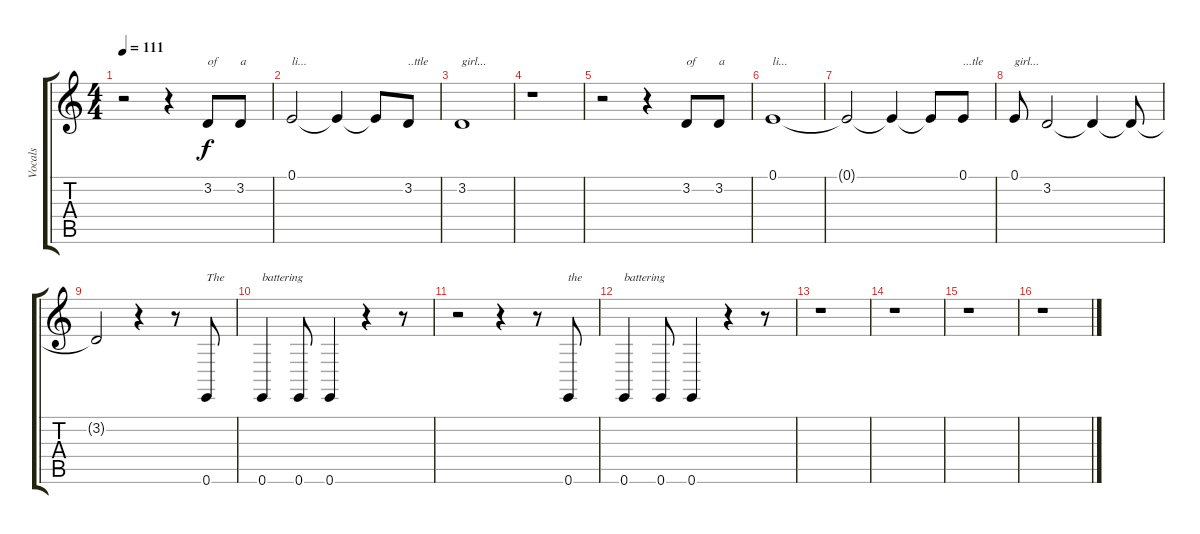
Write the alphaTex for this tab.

\track ("Vocals" "Vocals") {instrument bassoon}
\staff {score tabs}
\tuning (E4 B3 G3 D3 A2 E2) {hide}
\ts (4 4)
\tempo 111
\clef g2
\ks c
r.2{dy f} r.4 3.2.8{txt "of"} 3.2.8{txt "a"} |
0.1.2{txt "li..."} 0.1{t}.4 0.1{t}.8 3.2.8{txt "..ttle"} |
3.2.1{txt "girl..."} |
r.1 |
r.2 r.4 3.2.8{txt "of"} 3.2.8{txt "a"} |
0.1.1{txt "li..."} |
0.1{t}.2 0.1{t}.4 0.1{t}.8 0.1.8{txt "...tle"} |
0.1.8{txt "girl..."} 3.2.2 3.2{t}.4 3.2{t}.8 |
3.2{t}.2 r.4 r.8 0.6.8{txt "The"} |
0.6.4{txt "battering"} 0.6.8 0.6.4 r.4 r.8 |
r.2 r.4 r.8 0.6.8{txt "the"} |
0.6.4{txt "battering"} 0.6.8 0.6.4 r.4 r.8 |
r.1 |
r.1 |
r.1 |
r.1
